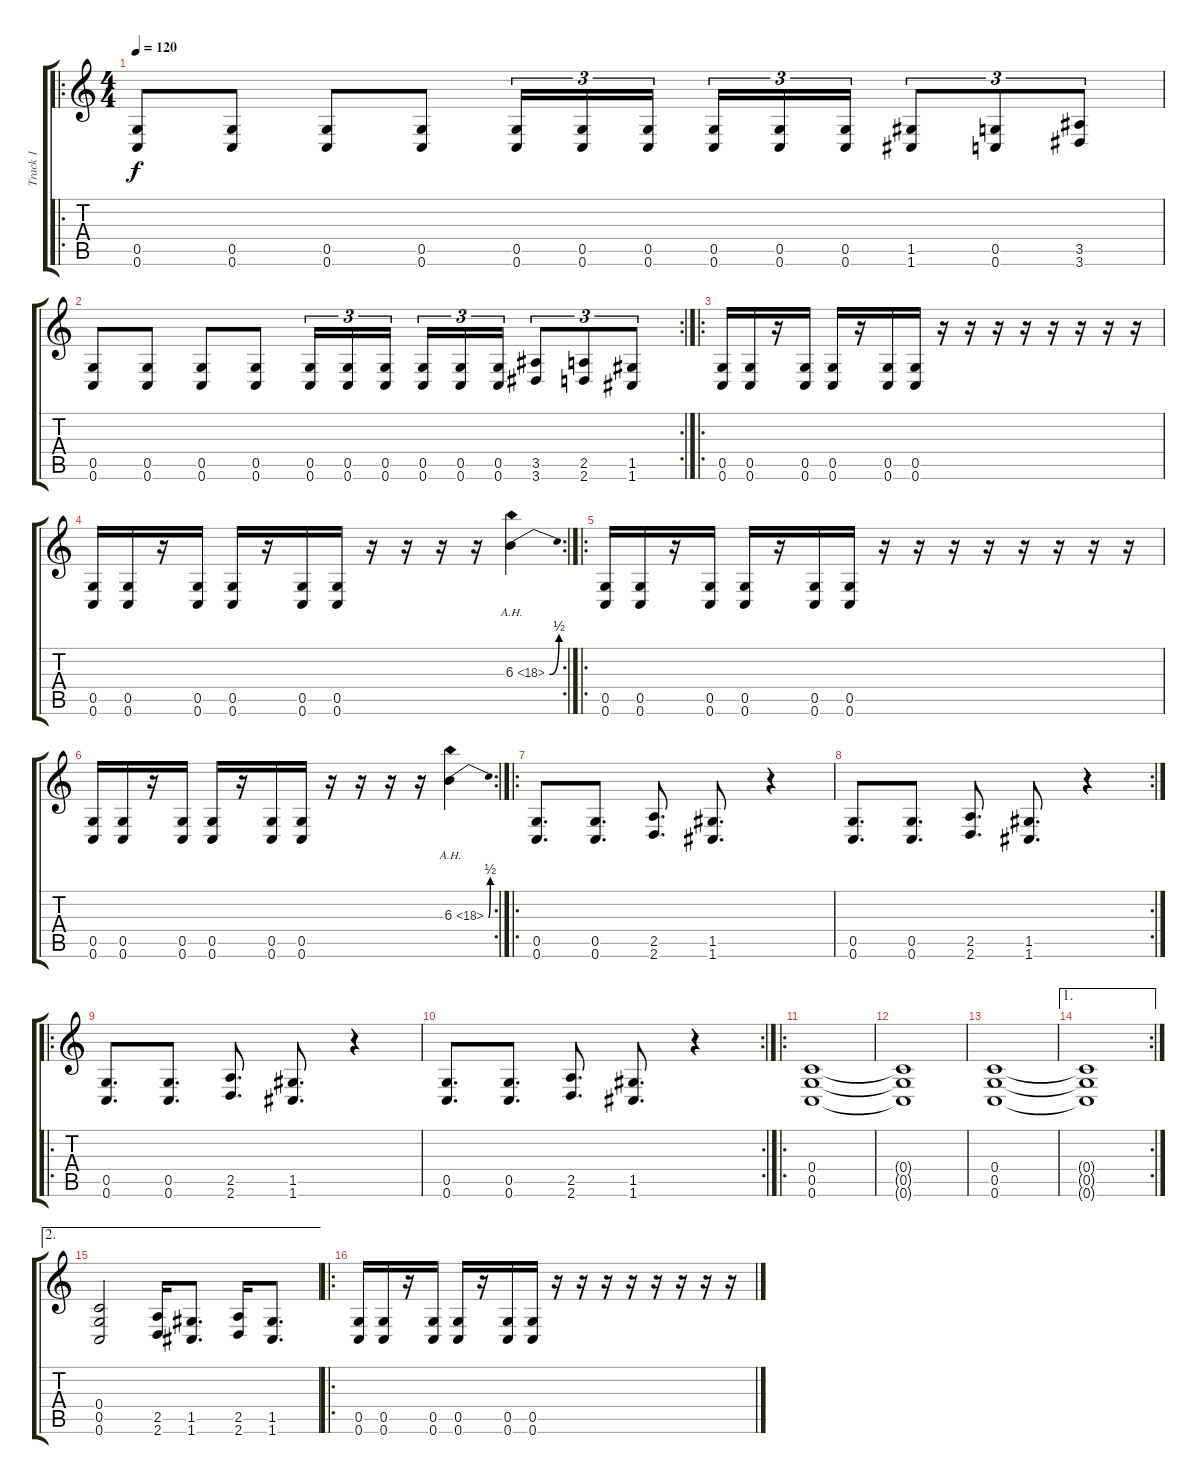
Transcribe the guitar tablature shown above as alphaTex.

\track ("Track 1" "Track 1") {instrument distortionguitar}
\staff {score tabs}
\tuning (D4 A3 F3 C3 G2 C2) {hide}
\ro
\ts (4 4)
\tempo 120
\clef g2
\ks c
(0.5 0.6).8{dy f} (0.5 0.6).8 (0.5 0.6).8 (0.5 0.6).8 (0.5 0.6).16{tu (3 2)} (0.5 0.6).16{tu (3 2)} (0.5 0.6).16{tu (3 2) beam splitsecondary} (0.5 0.6).16{tu (3 2)} (0.5 0.6).16{tu (3 2)} (0.5 0.6).16{tu (3 2)} (1.5 1.6).8{tu (3 2)} (0.5 0.6).8{tu (3 2)} (3.5 3.6).8{tu (3 2)} |
\rc 2
(0.5 0.6).8 (0.5 0.6).8 (0.5 0.6).8 (0.5 0.6).8 (0.5 0.6).16{tu (3 2)} (0.5 0.6).16{tu (3 2)} (0.5 0.6).16{tu (3 2) beam splitsecondary} (0.5 0.6).16{tu (3 2)} (0.5 0.6).16{tu (3 2)} (0.5 0.6).16{tu (3 2)} (3.5 3.6).8{tu (3 2)} (2.5 2.6).8{tu (3 2)} (1.5 1.6).8{tu (3 2)} |
\ro
(0.5 0.6).16 (0.5 0.6).16 r.16 (0.5 0.6).16 (0.5 0.6).16 r.16 (0.5 0.6).16 (0.5 0.6).16 r.16 r.16 r.16 r.16 r.16 r.16 r.16 r.16 |
\rc 2
(0.5 0.6).16 (0.5 0.6).16 r.16 (0.5 0.6).16 (0.5 0.6).16 r.16 (0.5 0.6).16 (0.5 0.6).16 r.16 r.16 r.16 r.16 6.3{be (bend 0 0 60 2) ah 12}.4 |
\ro
(0.5 0.6).16 (0.5 0.6).16 r.16 (0.5 0.6).16 (0.5 0.6).16 r.16 (0.5 0.6).16 (0.5 0.6).16 r.16 r.16 r.16 r.16 r.16 r.16 r.16 r.16 |
\rc 2
(0.5 0.6).16 (0.5 0.6).16 r.16 (0.5 0.6).16 (0.5 0.6).16 r.16 (0.5 0.6).16 (0.5 0.6).16 r.16 r.16 r.16 r.16 6.3{be (bend 0 0 60 2) ah 12}.4 |
\ro
(0.5 0.6).8{d} (0.5 0.6).8{d} (2.5 2.6).8{d} (1.5 1.6).8{d} r.4 |
\rc 2
(0.5 0.6).8{d} (0.5 0.6).8{d} (2.5 2.6).8{d} (1.5 1.6).8{d} r.4 |
\ro
(0.5 0.6).8{d} (0.5 0.6).8{d} (2.5 2.6).8{d} (1.5 1.6).8{d} r.4 |
\rc 2
(0.5 0.6).8{d} (0.5 0.6).8{d} (2.5 2.6).8{d} (1.5 1.6).8{d} r.4 |
\ro
(0.4 0.5 0.6).1 |
(0.4{t} 0.5{t} 0.6{t}).1 |
(0.4 0.5 0.6).1 |
\ae 1
\rc 2
(0.4{t} 0.5{t} 0.6{t}).1 |
\ae 2
(0.4 0.5 0.6).2 (2.5 2.6).16 (1.5 1.6).8{d} (2.5 2.6).16 (1.5 1.6).8{d} |
\ro
(0.5 0.6).16 (0.5 0.6).16 r.16 (0.5 0.6).16 (0.5 0.6).16 r.16 (0.5 0.6).16 (0.5 0.6).16 r.16 r.16 r.16 r.16 r.16 r.16 r.16 r.16
